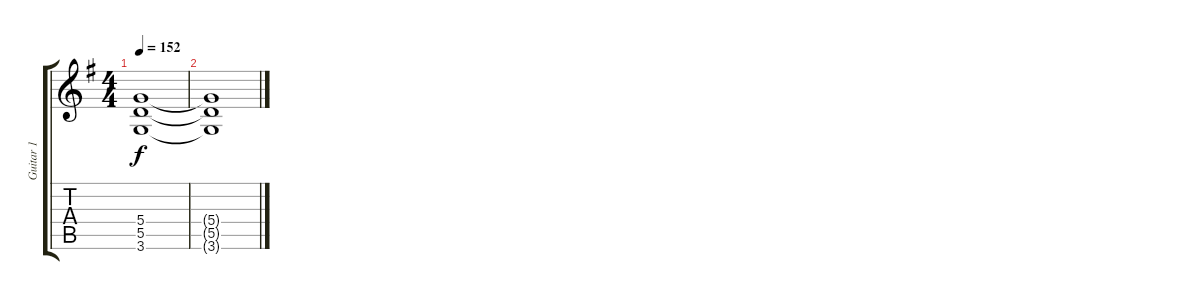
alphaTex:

\track ("Guitar 1" "Guitar 1") {instrument distortionguitar}
\staff {score tabs}
\tuning (E4 B3 G3 D3 A2 E2) {hide}
\ts (4 4)
\tempo 152
\clef g2
\ks eminor
(5.4 5.5 3.6).1{dy f} |
(5.4{t} 5.5{t} 3.6{t}).1
